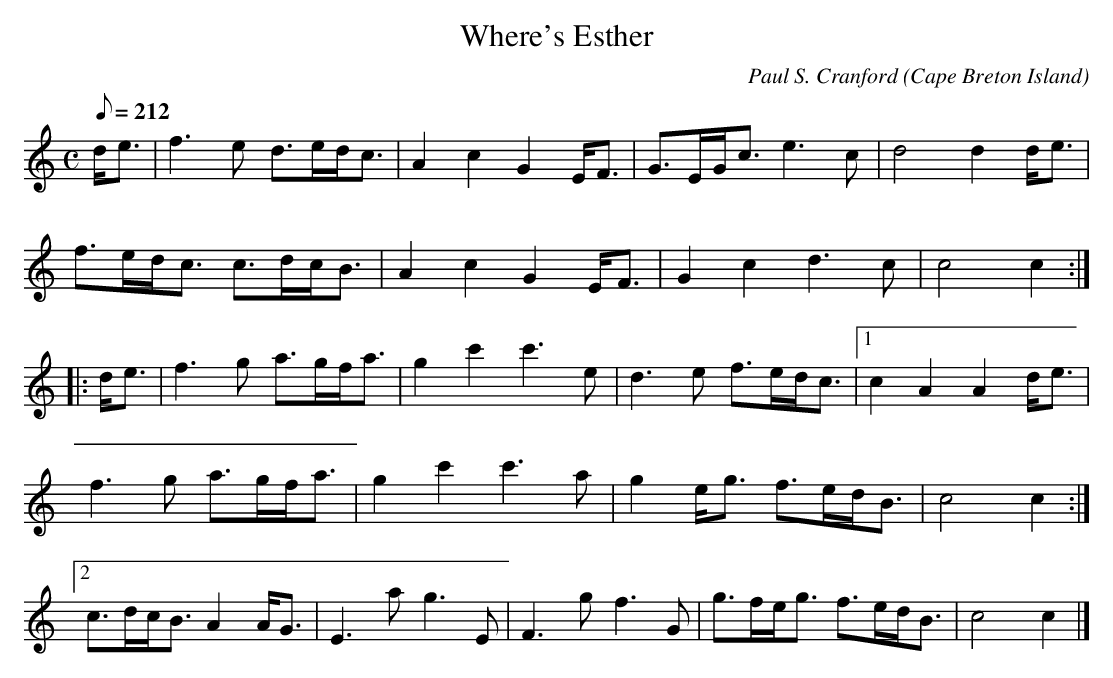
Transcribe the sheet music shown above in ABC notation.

X:1
T:Where's Esther
C:Paul S. Cranford
O:Cape Breton Island
L:1/8
Q:212
M:C
K:C
d<e|f3 e d>ed<c|A2 c2 G2 E<F|G>EG<c e3 c|d4 d2 d<e|
f>ed<c c>dc<B|A2 c2 G2 E<F|G2 c2 d3 c|c4 c2:|
|:d<e|f3 g a>gf<a|g2 c'2 c'3 e|d3 e f>ed<c|1c2 A2 A2 d<e|
f3 g a>gf<a|g2 c'2 c'3 a|g2 e<g f>ed<B|c4 c2:|
[2c>dc<B A2 A<G|E3 a g3 E|F3 g f3 G|g>fe<g f>ed<B|c4 c2|]
